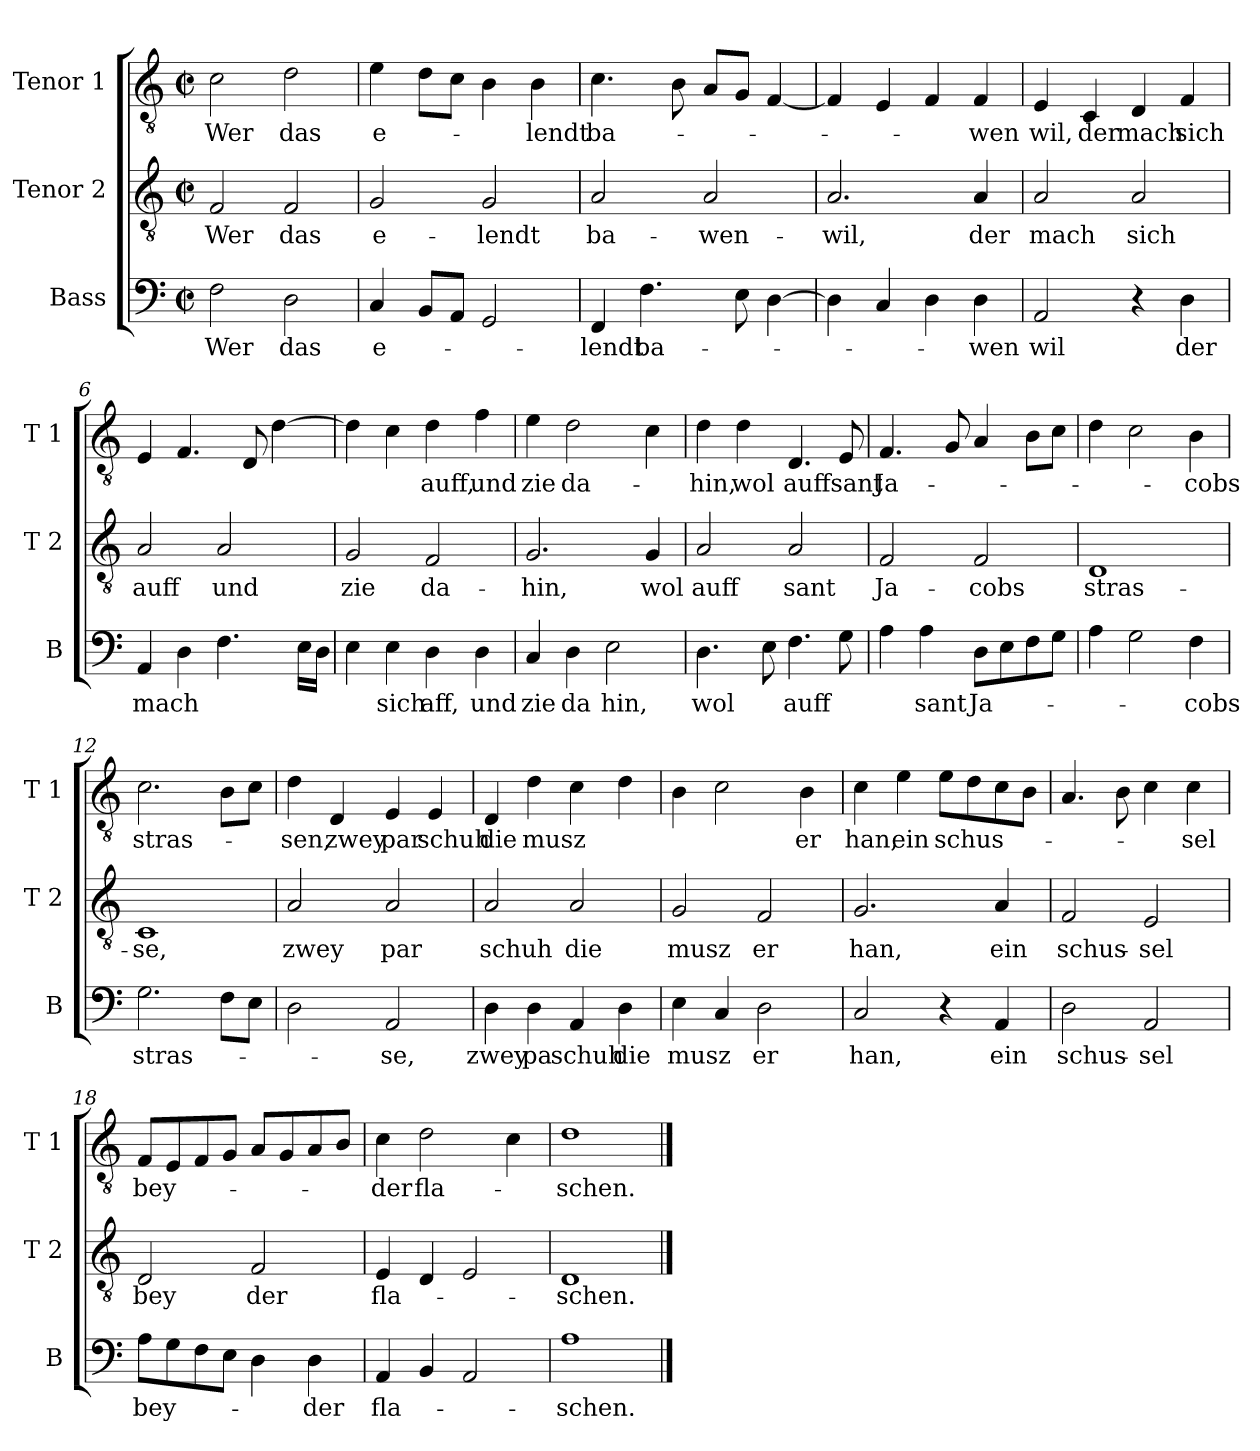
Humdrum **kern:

**kern	**text	**kern	**text	**kern	**text
*part3	*part3	*part2	*part2	*part1	*part1
*staff3	*staff3	*staff2	*staff2	*staff1	*staff1
*I"Bass	*	*I"Tenor 2	*	*I"Tenor 1	*
*I'B	*	*I'T 2	*	*I'T 1	*
*clefF4	*	*clefGv2	*	*clefGv2	*
*k[]	*	*k[]	*	*k[]	*
*C:	*	*C:	*	*C:	*
*M2/2	*	*M2/2	*	*M2/2	*
*met(c|)	*	*met(c|)	*	*met(c|)	*
=1	=1	=1	=1	=1	=1
!	!LO:LY:b	!	!LO:LY:b	!	!LO:LY:b
2F\	Wer	2F/	Wer	2c\	Wer
!	!LO:LY:b	!	!LO:LY:b	!	!LO:LY:b
2D\	das	2F/	das	2d\	das
=2	=2	=2	=2	=2	=2
!	!LO:LY:b	!	!LO:LY:b	!	!LO:LY:b
4C/	e-	2G/	e-	4e\	e-
8BB/L	.	.	.	8d\L	.
8AA/J	.	.	.	8c\J	.
!	!	!	!LO:LY:b	!	!
2GG/	.	2G/	-lendt	4B\	.
!	!	!	!	!	!LO:LY:b
.	.	.	.	4B\	-lendt
=3	=3	=3	=3	=3	=3
!	!LO:LY:b	!	!LO:LY:b	!	!LO:LY:b
4FF/	-lendt	2A/	ba-	4.c\	ba-
!	!LO:LY:b	!	!	!	!
4.F\	ba-	.	.	.	.
.	.	.	.	8B\	.
!	!	!	!LO:LY:b	!	!
.	.	2A/	-wen-	8A/L	.
8E\	.	.	.	8G/J	.
[4D\	.	.	.	[4F/	.
=4	=4	=4	=4	=4	=4
!	!	!	!LO:LY:b	!	!
4D\]	.	2.A/	-wil,	4F/]	.
4C/	.	.	.	4E/	.
4D\	.	.	.	4F/	.
!	!LO:LY:b	!	!LO:LY:b	!	!LO:LY:b
4D\	-wen	4A/	der	4F/	-wen
=5	=5	=5	=5	=5	=5
!	!LO:LY:b	!	!LO:LY:b	!	!LO:LY:b
2AA/	wil	2A/	mach	4E/	wil,
!	!	!	!	!	!LO:LY:b
.	.	.	.	4C/	der
!	!	!	!LO:LY:b	!	!LO:LY:b
4r	.	2A/	sich	4D/	mach
!	!LO:LY:b	!	!	!	!LO:LY:b
4D\	der	.	.	4F/	sich
!!LO:LB:g=z
=6	=6	=6	=6	=6	=6
!	!LO:LY:b	!	!LO:LY:b	!	!
4AA/	mach	2A/	auff	4E/	.
4D\	.	.	.	4.F/	.
!	!	!	!LO:LY:b	!	!
4.F\	.	2A/	und	.	.
.	.	.	.	8D/	.
.	.	.	.	[4d\	.
16E\LL	.	.	.	.	.
16D\JJ	.	.	.	.	.
=7	=7	=7	=7	=7	=7
!	!	!	!LO:LY:b	!	!
4E\	.	2G/	zie	4d\]	.
!	!LO:LY:b	!	!	!	!
4E\	sich	.	.	4c\	.
!	!LO:LY:b	!	!LO:LY:b	!	!LO:LY:b
4D\	aff,	2F/	da-	4d\	auff,
!	!LO:LY:b	!	!	!	!LO:LY:b
4D\	und	.	.	4f\	und
=8	=8	=8	=8	=8	=8
!	!LO:LY:b	!	!LO:LY:b	!	!LO:LY:b
4C/	zie	2.G/	-hin,	4e\	zie
!	!LO:LY:b	!	!	!	!LO:LY:b
4D\	da	.	.	2d\	da-
!	!LO:LY:b	!	!	!	!
2E\	hin,	.	.	.	.
!	!	!	!LO:LY:b	!	!
.	.	4G/	wol	4c\	.
=9	=9	=9	=9	=9	=9
!	!LO:LY:b	!	!LO:LY:b	!	!LO:LY:b
4.D\	wol	2A/	auff	4d\	-hin,
!	!	!	!	!	!LO:LY:b
.	.	.	.	4d\	wol
8E\	.	.	.	.	.
!	!LO:LY:b	!	!LO:LY:b	!	!LO:LY:b
4.F\	auff	2A/	sant	4.D/	auff
!	!	!	!	!	!LO:LY:b
8G\	.	.	.	8E/	sant
=10	=10	=10	=10	=10	=10
!	!	!	!LO:LY:b	!	!LO:LY:b
4A\	.	2F/	Ja-	4.F/	Ja-
!	!LO:LY:b	!	!	!	!
4A\	sant	.	.	.	.
.	.	.	.	8G/	.
!	!LO:LY:b	!	!LO:LY:b	!	!
8D\L	Ja-	2F/	-cobs	4A/	.
8E\	.	.	.	.	.
8F\	.	.	.	8B\L	.
8G\J	.	.	.	8c\J	.
!!LO:LB:g=z
=11	=11	=11	=11	=11	=11
!	!	!	!LO:LY:b	!	!
4A\	.	1D	stras-	4d\	.
2G\	.	.	.	2c\	.
!	!LO:LY:b	!	!	!	!LO:LY:b
4F\	-cobs	.	.	4B\	-cobs
=12	=12	=12	=12	=12	=12
!	!LO:LY:b	!	!LO:LY:b	!	!LO:LY:b
2.G\	stras-	1C	-se,	2.c\	stras-
8F\L	.	.	.	8B\L	.
8E\J	.	.	.	8c\J	.
=13	=13	=13	=13	=13	=13
!	!	!	!LO:LY:b	!	!LO:LY:b
2D\	.	2A/	zwey	4d\	-sen,
!	!	!	!	!	!LO:LY:b
.	.	.	.	4D/	zwey
!	!LO:LY:b	!	!LO:LY:b	!	!LO:LY:b
2AA/	-se,	2A/	par	4E/	par
!	!	!	!	!	!LO:LY:b
.	.	.	.	4E/	schuh
=14	=14	=14	=14	=14	=14
!	!LO:LY:b	!	!LO:LY:b	!	!LO:LY:b
4D\	zwey	2A/	schuh	4D/	die
!	!LO:LY:b	!	!	!	!LO:LY:b
4D\	pa	.	.	4d\	musz
!	!LO:LY:b	!	!LO:LY:b	!	!
4AA/	schuh	2A/	die	4c\	.
!	!LO:LY:b	!	!	!	!
4D\	die	.	.	4d\	.
=15	=15	=15	=15	=15	=15
!	!LO:LY:b	!	!LO:LY:b	!	!
4E\	musz	2G/	musz	4B\	.
4C/	.	.	.	2c\	.
!	!LO:LY:b	!	!LO:LY:b	!	!
2D\	er	2F/	er	.	.
!	!	!	!	!	!LO:LY:b
.	.	.	.	4B\	er
!!LO:PB:g=z
=16	=16	=16	=16	=16	=16
!	!LO:LY:b	!	!LO:LY:b	!	!LO:LY:b
2C/	han,	2.G/	han,	4c\	han,
!	!	!	!	!	!LO:LY:b
.	.	.	.	4e\	ein
!	!	!	!	!	!LO:LY:b
4r	.	.	.	8e\L	schus-
.	.	.	.	8d\	.
!	!LO:LY:b	!	!LO:LY:b	!	!
4AA/	ein	4A/	ein	8c\	.
.	.	.	.	8B\J	.
=17	=17	=17	=17	=17	=17
!	!LO:LY:b	!	!LO:LY:b	!	!
2D\	schus-	2F/	schus-	4.A/	.
.	.	.	.	8B\	.
!	!LO:LY:b	!	!LO:LY:b	!	!
2AA/	-sel	2E/	-sel	4c\	.
!	!	!	!	!	!LO:LY:b
.	.	.	.	4c\	-sel
=18	=18	=18	=18	=18	=18
!	!LO:LY:b	!	!LO:LY:b	!	!LO:LY:b
8A\L	bey-	2D/	bey	8F/L	bey-
8G\	.	.	.	8E/	.
8F\	.	.	.	8F/	.
8E\J	.	.	.	8G/J	.
!	!	!	!LO:LY:b	!	!
4D\	.	2F/	der	8A/L	.
.	.	.	.	8G/	.
!	!LO:LY:b	!	!	!	!
4D\	-der	.	.	8A/	.
.	.	.	.	8B/J	.
=19	=19	=19	=19	=19	=19
!	!LO:LY:b	!	!LO:LY:b	!	!LO:LY:b
4AA/	fla-	4E/	fla-	4c\	-der
!	!	!	!	!	!LO:LY:b
4BB/	.	4D/	.	2d\	fla-
2AA/	.	2E/	.	.	.
.	.	.	.	4c\	.
=20	=20	=20	=20	=20	=20
!	!LO:LY:b	!	!LO:LY:b	!	!LO:LY:b
1A	-schen.	1D	-schen.	1d	-schen.
==	==	==	==	==	==
*-	*-	*-	*-	*-	*-
